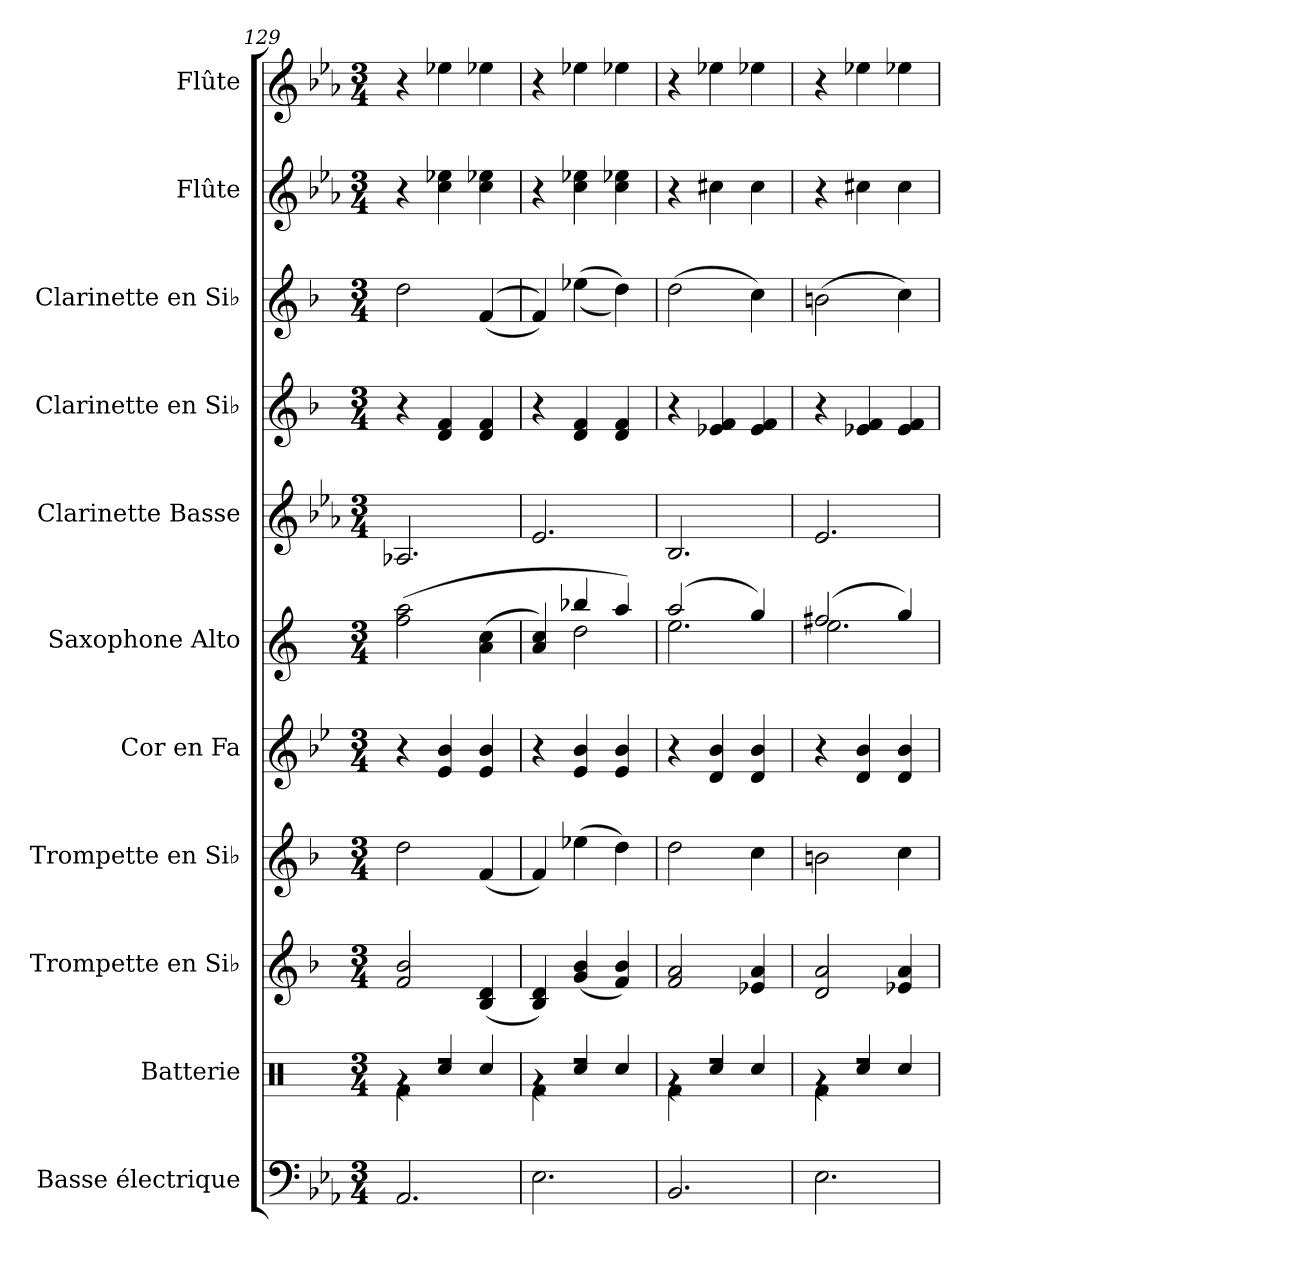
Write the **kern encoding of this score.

**kern	**kern	**kern	**kern	**kern	**kern	**kern	**kern	**kern	**kern	**kern
*part11	*part10	*part9	*part8	*part7	*part6	*part5	*part4	*part3	*part2	*part1
*staff11	*staff10	*staff9	*staff8	*staff7	*staff6	*staff5	*staff4	*staff3	*staff2	*staff1
*I"Basse électrique	*I"Batterie	*I"Trompette en Si♭	*I"Trompette en Si♭	*I"Cor en Fa	*I"Saxophone Alto	*I"Clarinette Basse	*I"Clarinette en Si♭	*I"Clarinette en Si♭	*I"Flûte	*I"Flûte
*I'B. él.	*I'Batt.	*I'Tromp. Si♭	*I'Tromp. Si♭	*I'Cor Fa	*I'Sax. A.	*I'Cl. basse	*I'Clar. Si♭	*I'Clar. Si♭	*I'Fl.	*I'Fl.
*clefF4	*clefX	*clefG2	*clefG2	*clefG2	*clefG2	*clefG2	*clefG2	*clefG2	*clefG2	*clefG2
*ITrd7c12	*	*ITrd1c2	*ITrd1c2	*ITrd4c7	*ITrd5c9	*ITrd8c14	*ITrd1c2	*ITrd1c2	*	*
*k[b-e-a-]	*k[]	*k[b-e-a-]	*k[b-e-a-]	*k[b-e-a-]	*k[b-e-a-]	*k[b-e-a-]	*k[b-e-a-]	*k[b-e-a-]	*k[b-e-a-]	*k[b-e-a-]
*M3/4	*M3/4	*M3/4	*M3/4	*M3/4	*M3/4	*M3/4	*M3/4	*M3/4	*M3/4	*M3/4
=129	=129	=129	=129	=129	=129	=129	=129	=129	=129	=129
*	*^	*	*	*	*	*	*	*	*	*
2.AAA-/	4rg	4Rf\	2e-/ 2a-/	2cc\	4r	(2a-\ 2cc\	2.AA-X/	4r	2cc\	4r	4r
.	4Rcc/	2rdd	.	.	4A-/ 4e-/	.	.	4c/ 4e-/	.	4cc\ 4ee-X\	4ee-X\
.	4Rcc/	.	(4A-/ 4c/	(4e-/	4A-/ 4e-/	(4c\ 4e-\	.	4c/ 4e-/	((4e-/	4cc\ 4ee-X\	4ee-X\
=130	=130	=130	=130	=130	=130	=130	=130	=130	=130	=130	=130
*	*	*	*	*	*	*^	*	*	*	*	*
2.EE-\	4rg	4Rf\	4A-/ 4c/)	4e-/)	4r	4c/ 4e-/)	4ryy	2.E-/	4r	4e-/))	4r	4r
.	4Rcc/	2rdd	(4f/ 4a-/	(4dd-X\	4A-/ 4e-/	4dd-X/	2f\	.	4c/ 4e-/	((4dd-X\	4cc\ 4ee-X\	4ee-X\
.	4Rcc/	.	4e-/ 4a-/)	4cc\)	4A-/ 4e-/	4cc/)	.	.	4c/ 4e-/	4cc\))	4cc\ 4ee-X\	4ee-X\
=131	=131	=131	=131	=131	=131	=131	=131	=131	=131	=131	=131	=131
2.BBB-/	4rg	4Rf\	2e-/ 2g/	2cc\	4r	(2cc/	2.g\	2.BB-/	4r	(2cc\	4r	4r
.	4Rcc/	2rdd	.	.	4G/ 4e-/	.	.	.	4d-X/ 4e-/	.	4cc#X\	4ee-X\
.	4Rcc/	.	4d-X/ 4g/	4b-\	4G/ 4e-/	4b-/)	.	.	4d-/ 4e-/	4b-\)	4cc#\	4ee-X\
=132	=132	=132	=132	=132	=132	=132	=132	=132	=132	=132	=132	=132
2.EE-\	4rg	4Rf\	2c/ 2g/	2an\	4r	(2an/	2.g\	2.E-/	4r	(2an\	4r	4r
.	4Rcc/	2rdd	.	.	4G/ 4e-/	.	.	.	4d-X/ 4e-/	.	4cc#X\	4ee-X\
.	4Rcc/	.	4d-X/ 4g/	4b-\	4G/ 4e-/	4b-/)	.	.	4d-/ 4e-/	4b-\)	4cc#\	4ee-X\
*	*v	*v	*	*	*	*v	*v	*	*	*	*	*
=	=	=	=	=	=	=	=	=	=	=
*-	*-	*-	*-	*-	*-	*-	*-	*-	*-	*-
